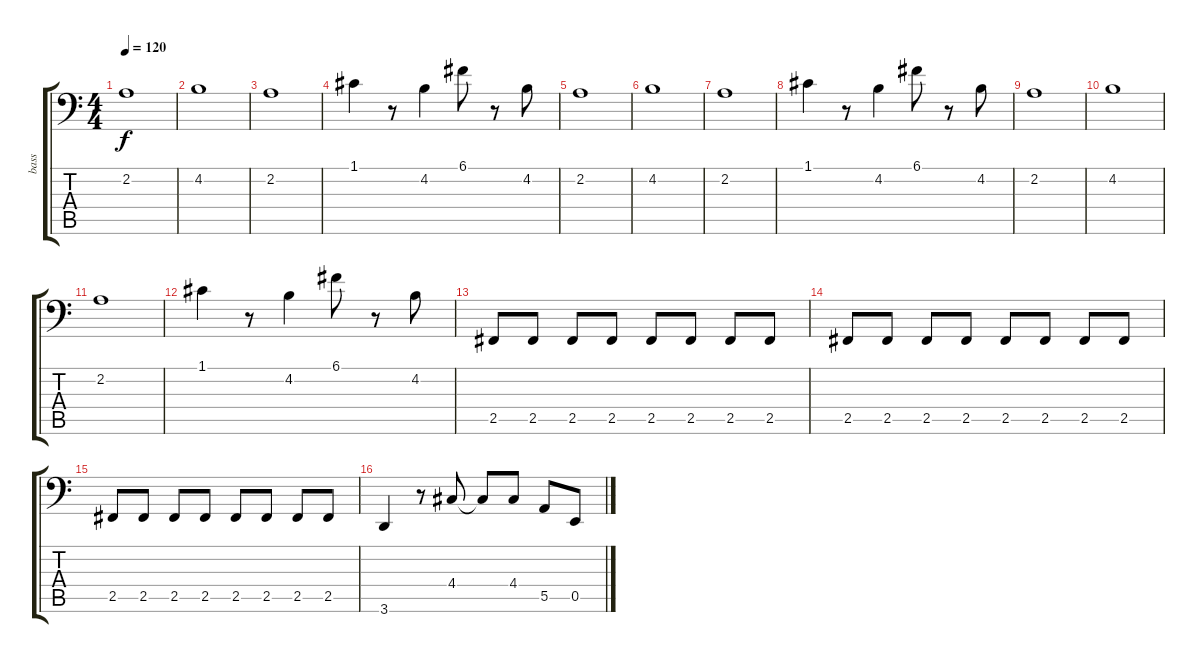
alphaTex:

\track ("bass" "bass") {instrument electricbassfinger}
\staff {score tabs}
\tuning (C3 G2 D2 A1 E1 B0) {hide}
\ts (4 4)
\tempo 120
\clef f4
\ks c
2.2.1{dy f} |
4.2.1 |
2.2.1 |
1.1.4 r.8 4.2.4 6.1.8 r.8 4.2.8 |
2.2.1 |
4.2.1 |
2.2.1 |
1.1.4 r.8 4.2.4 6.1.8 r.8 4.2.8 |
2.2.1 |
4.2.1 |
2.2.1 |
1.1.4 r.8 4.2.4 6.1.8 r.8 4.2.8 |
2.5.8 2.5.8 2.5.8 2.5.8 2.5.8 2.5.8 2.5.8 2.5.8 |
2.5.8 2.5.8 2.5.8 2.5.8 2.5.8 2.5.8 2.5.8 2.5.8 |
2.5.8 2.5.8 2.5.8 2.5.8 2.5.8 2.5.8 2.5.8 2.5.8 |
3.6.4 r.8 4.4.8 4.4{t}.8 4.4.8 5.5.8 0.5.8
